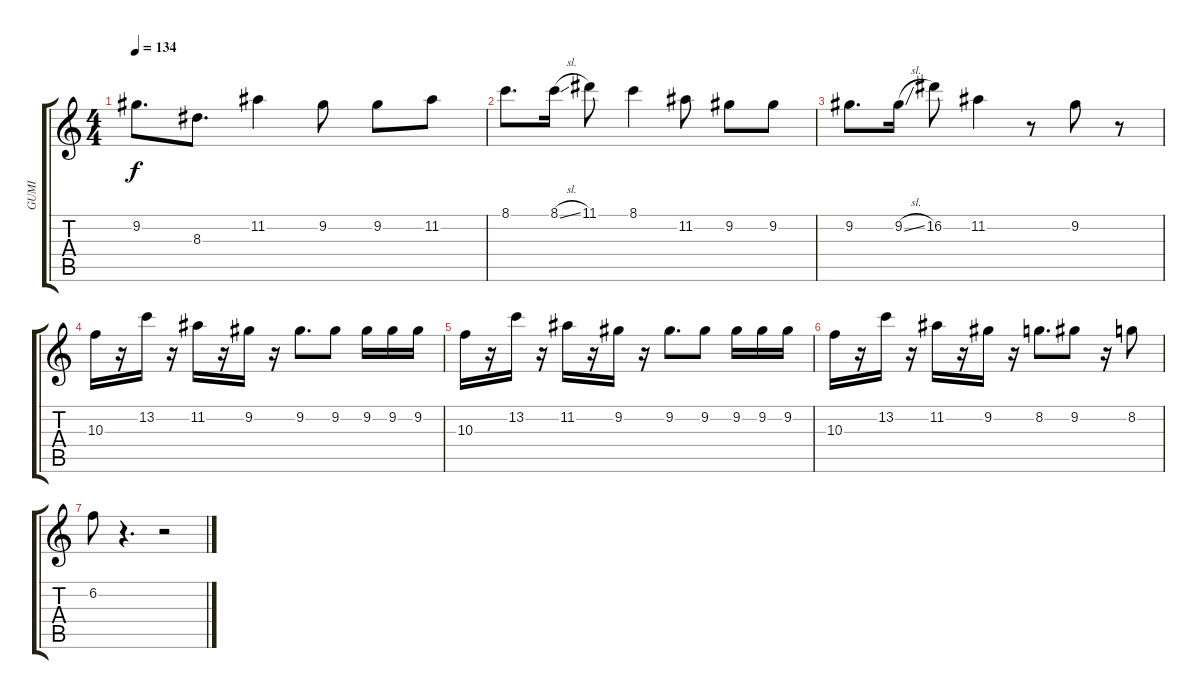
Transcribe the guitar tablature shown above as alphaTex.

\track ("GUMI" "GUMI") {instrument overdrivenguitar}
\staff {score tabs}
\tuning (E4 B3 G3 D3 A2 E2) {hide}
\ts (4 4)
\tempo 134
\clef g2
\ks c
9.2.8{d dy f} 8.3.8{d} 11.2.4 9.2.8 9.2.8 11.2.8 |
8.1.8{d} 8.1{sl}.16 11.1.8 8.1.4 11.2.8 9.2.8 9.2.8 |
9.2.8{d} 9.2{sl}.16 16.2.8 11.2.4 r.8 9.2.8 r.8 |
10.3.16 r.16 13.2.16 r.16 11.2.16 r.16 9.2.16 r.16 9.2.8{d} 9.2.8 9.2.16 9.2.16 9.2.16 |
10.3.16 r.16 13.2.16 r.16 11.2.16 r.16 9.2.16 r.16 9.2.8{d} 9.2.8 9.2.16 9.2.16 9.2.16 |
10.3.16 r.16 13.2.16 r.16 11.2.16 r.16 9.2.16 r.16 8.2.8{d} 9.2.8 r.16 8.2.8 |
6.2.8 r.4{d} r.2
